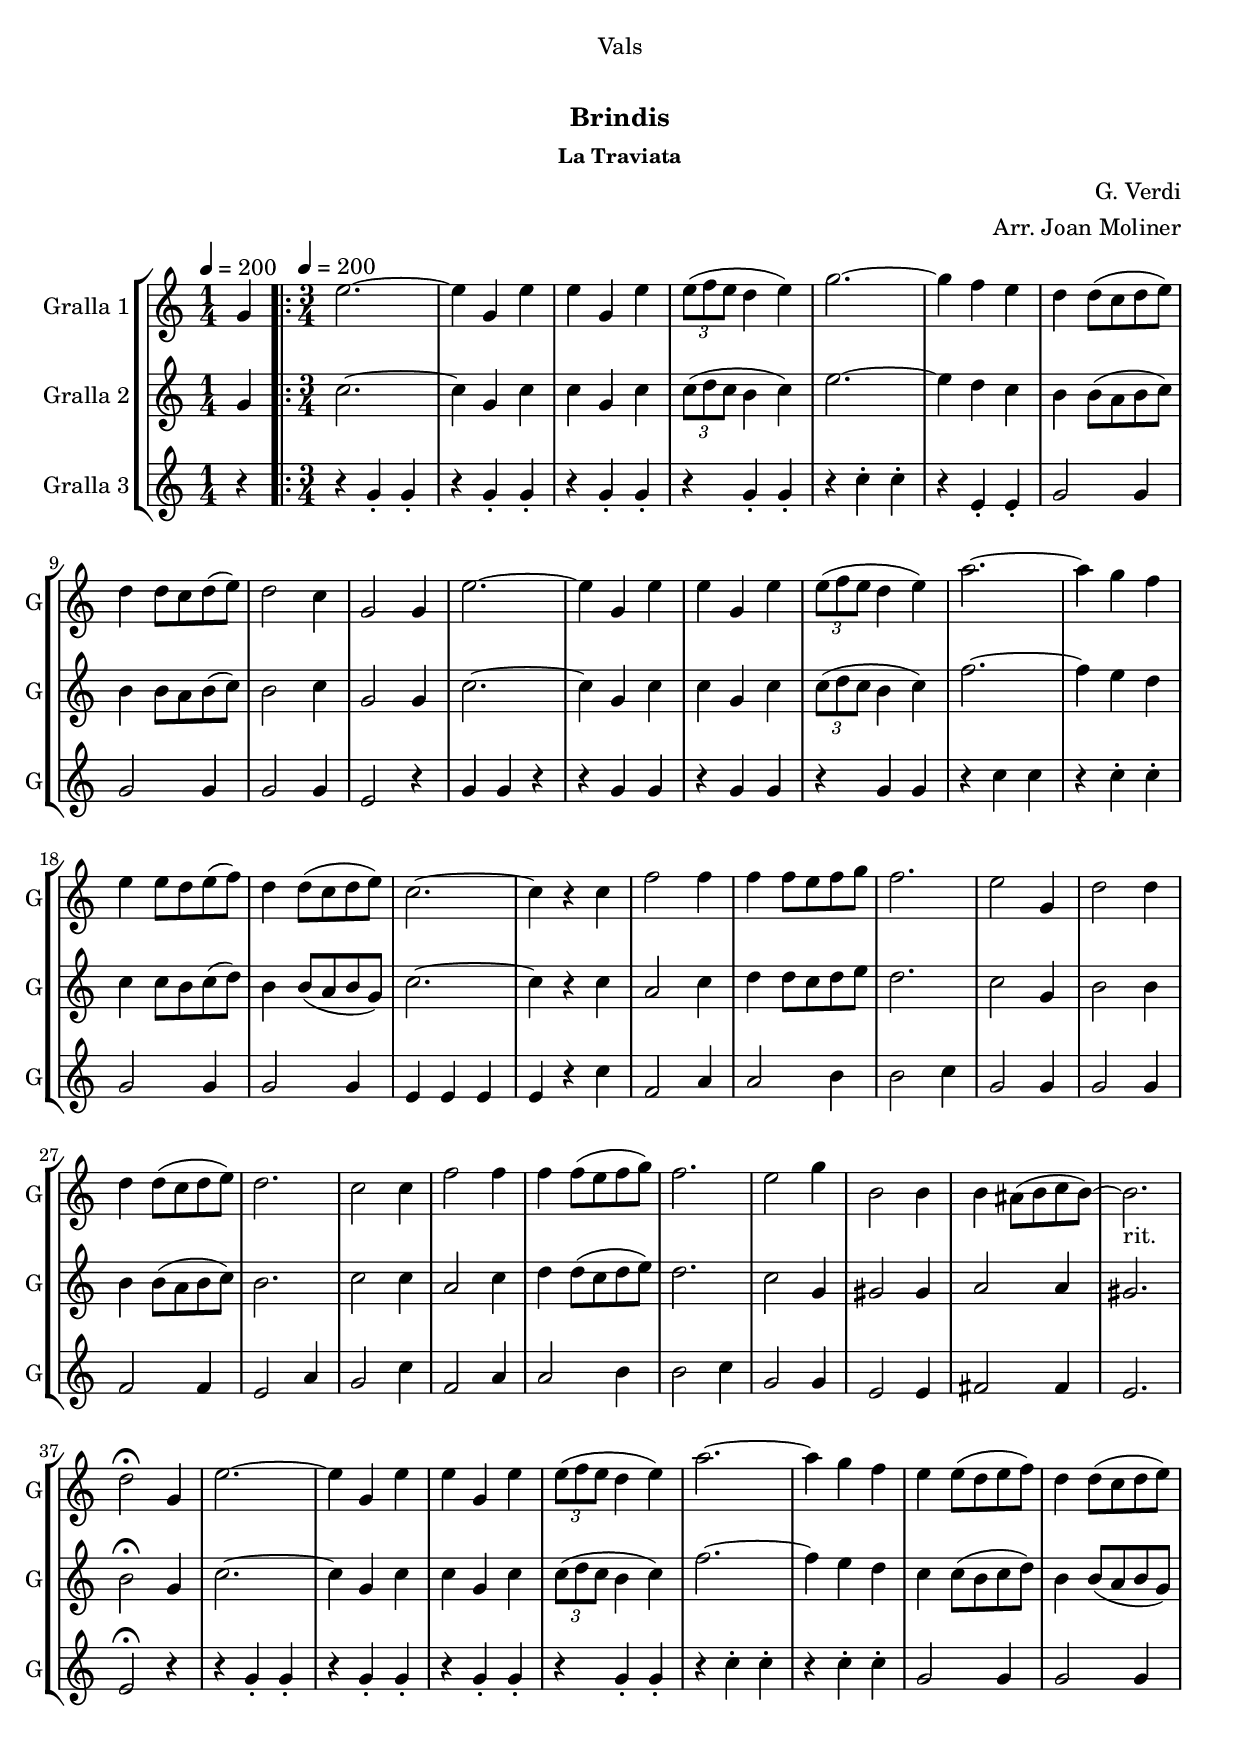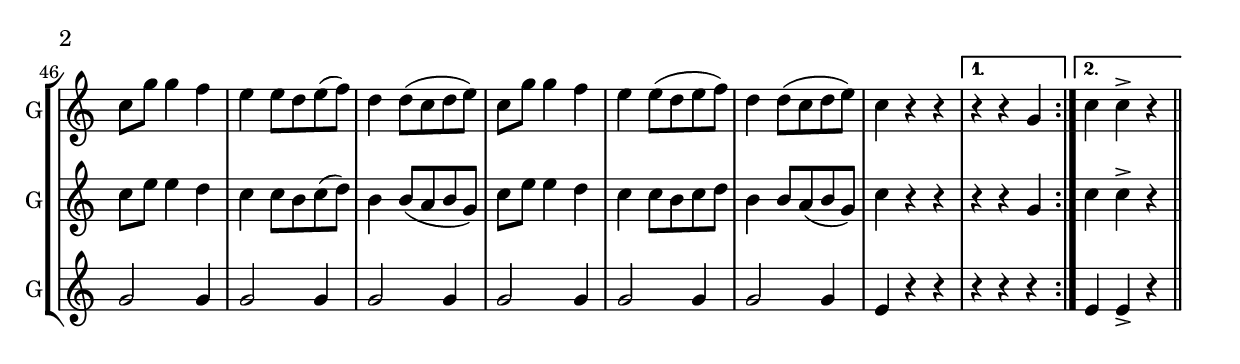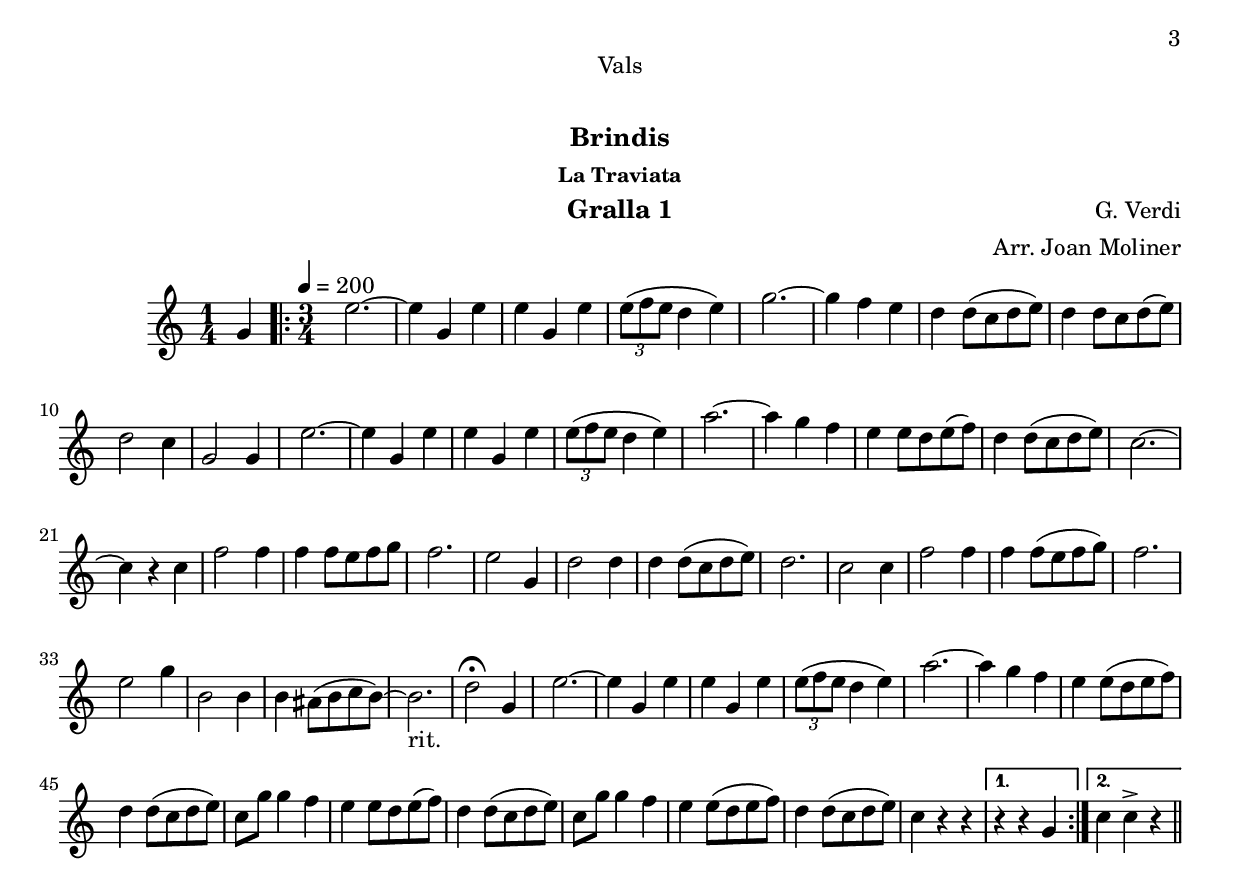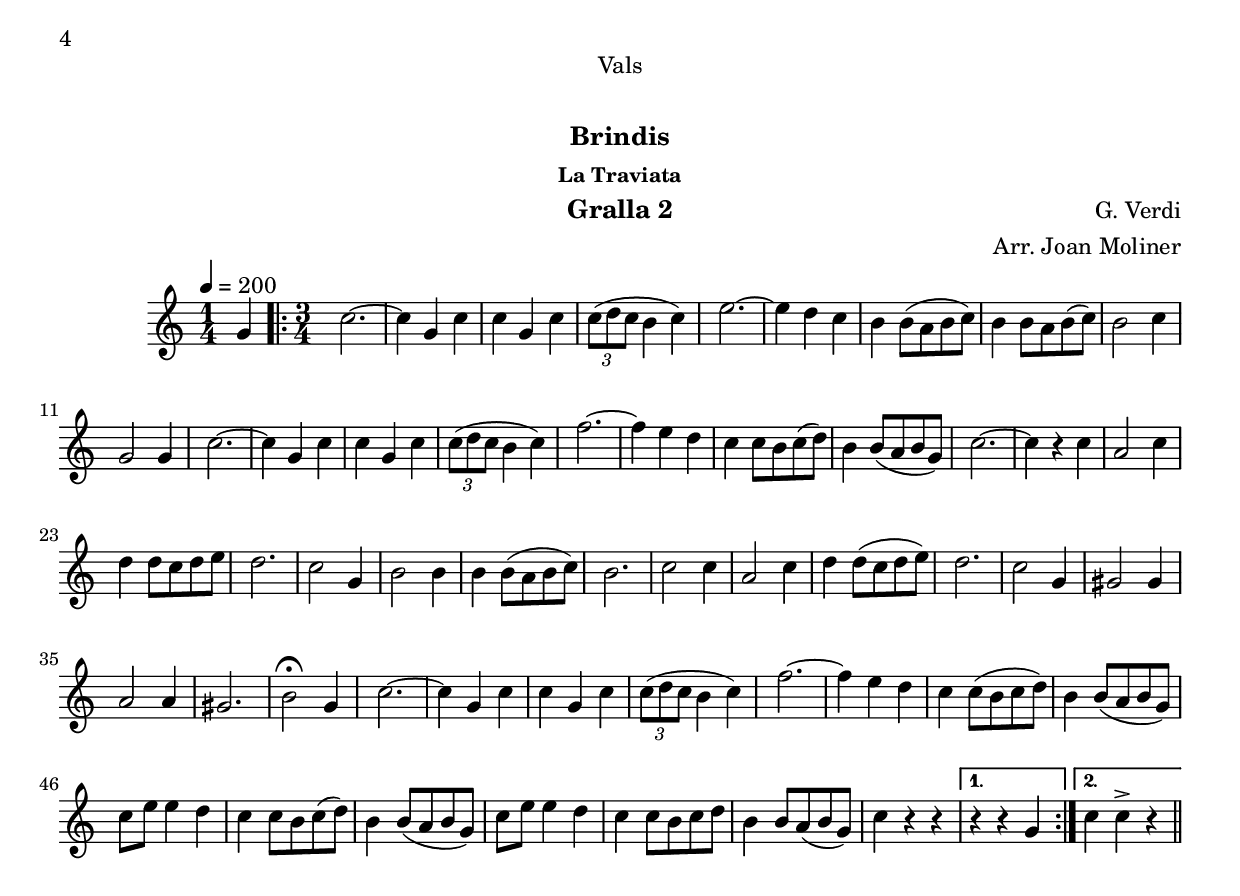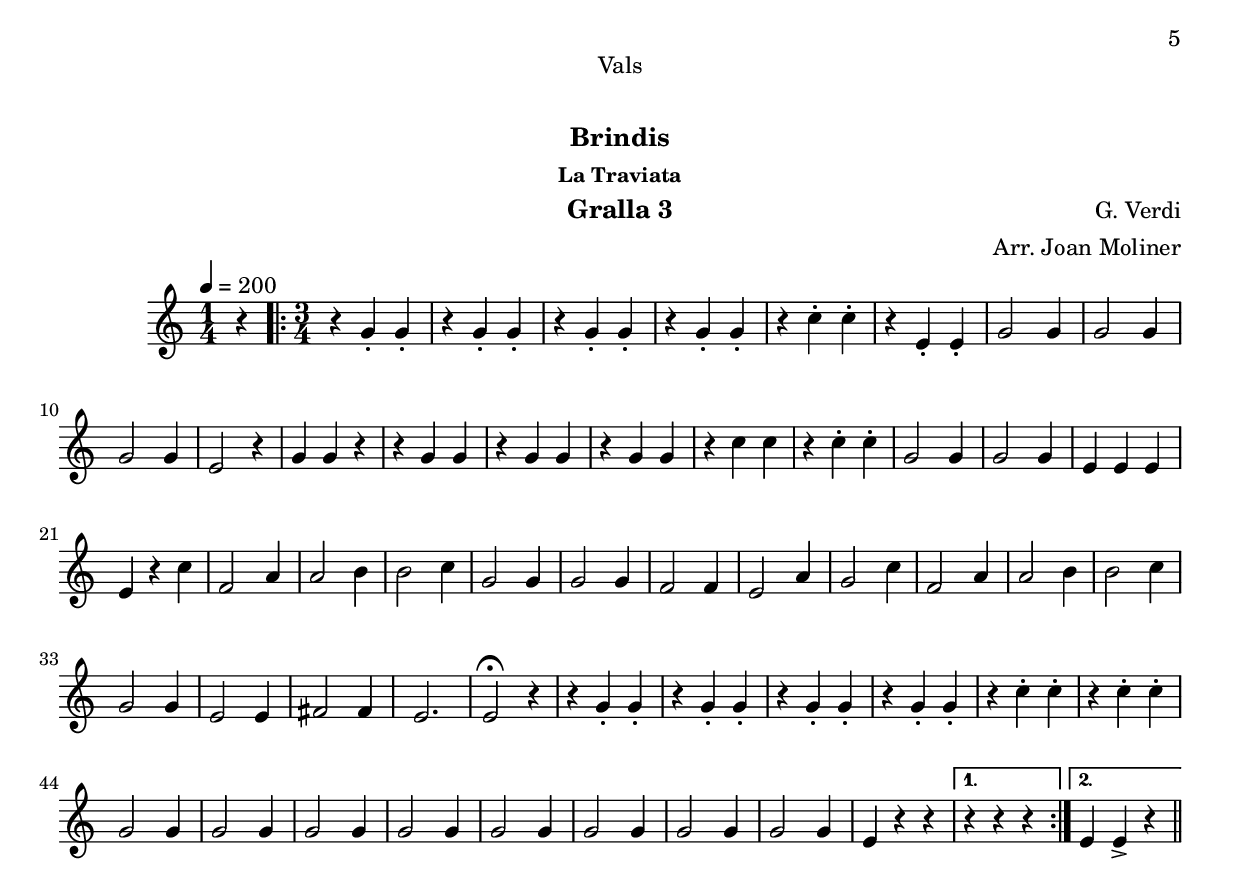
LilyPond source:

\version "2.22.1"

\header {
  dedication="Vals"
  title="  "
  subtitle="Brindis"
  subsubtitle="La Traviata"
  poet=""
  meter=""
  piece=""
  composer="G. Verdi"
  arranger="Arr. Joan Moliner"
  opus=""
  instrument=""
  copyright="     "
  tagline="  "
}

liniaroAa =
\relative g'
{
  \clef treble
  \key c \major
  \time 1/4
  g4 \tempo 4 = 200  |
  \time 3/4   \repeat volta 2 { e'2. ~  |
  e4 g, e'  |
  e4 g, e'  |
  %05
  \times 2/3 { e8 ( f e } d4 e )  |
  g2. ~  |
  g4 f e  |
  d4 d8 ( c d e )  |
  d4 d8 c d ( e )  |
  %10
  d2 c4  |
  g2 g4  |
  e'2. ~  |
  e4 g, e'  |
  e4 g, e'  |
  %15
  \times 2/3 { e8 ( f e } d4 e )   |
  a2. ~  |
  a4 g f  |
  e4 e8 d e ( f )  |
  d4 d8 ( c d e )  |
  %20
  c2. ~  |
  c4 r c  |
  f2 f4  |
  f4 f8 e f g  |
  f2.  |
  %25
  e2 g,4  |
  d'2 d4  |
  d4 d8 ( c d e )  |
  d2.  |
  c2 c4  |
  %30
  f2 f4  |
  f4 f8 ( e f g )  |
  f2.  |
  e2 g4  |
  b,2 b4  |
  %35
  b4 ais8 ( b c b ~ )  |
  b2. _"rit."  |
  d2 \fermata g,4  |
  e'2. ~  |
  e4 g, e'  |
  %40
  e4 g, e'  |
  \times 2/3 { e8 ( f e } d4 e )  |
  a2. ~  |
  a4 g f  |
  e4 e8 ( d e f )  |
  %45
  d4 d8 ( c d e )  |
  c8 g' g4 f  |
  e4 e8 d e ( f )  |
  d4 d8 ( c d e )  |
  c8 g' g4 f  |
  %50
  e4 e8 ( d e f )  |
  d4 d8 ( c d e )  |
  c4 r r }
  \alternative { { r4 r g }
  { c4 c-> r } } \bar "||"
}

liniaroAb =
\relative g'
{
  \tempo 4 = 200
  \clef treble
  \key c \major
  \time 1/4
  g4  |
  \time 3/4   \repeat volta 2 { c2. ~  |
  c4 g c  |
  c4 g c  |
  %05
  \times 2/3 { c8 ( d c } b4 c )  |
  e2. ~  |
  e4 d c  |
  b4 b8 ( a b c )  |
  b4 b8 a b ( c )  |
  %10
  b2 c4  |
  g2 g4  |
  c2. ~  |
  c4 g c  |
  c4 g c  |
  %15
  \times 2/3 { c8 ( d c } b4 c )   |
  f2. ~  |
  f4 e d  |
  c4 c8 b c ( d )  |
  b4 b8 ( a b g )  |
  %20
  c2. ~  |
  c4 r c  |
  a2 c4  |
  d4 d8 c d e  |
  d2.  |
  %25
  c2 g4  |
  b2 b4  |
  b4 b8 ( a b c )  |
  b2.  |
  c2 c4  |
  %30
  a2 c4  |
  d4 d8 ( c d e )  |
  d2.  |
  c2 g4  |
  gis2 gis4  |
  %35
  a2 a4  |
  gis2.   |
  b2 \fermata g4  |
  c2. ~  |
  c4 g c  |
  %40
  c4 g c  |
  \times 2/3 { c8 ( d c } b4 c )  |
  f2. ~  |
  f4 e d  |
  c4 c8 ( b c d )  |
  %45
  b4 b8 ( a b g )  |
  c8 e e4 d  |
  c4 c8 b c ( d )  |
  b4 b8 ( a b g )  |
  c8 e e4 d  |
  %50
  c4 c8 b c d  |
  b4 b8 a ( b g )  |
  c4 r r }
  \alternative { { r4 r g }
  { c4 c-> r } } \bar "||"
}

liniaroAc =
\relative g'
{
  \tempo 4 = 200
  \clef treble
  \key c \major
  \time 1/4
  r4  |
  \time 3/4   \repeat volta 2 { r4 g-. g-.  |
  r4 g-. g-.  |
  r4 g-. g-.  |
  %05
  r4 g-. g-.  |
  r4 c-. c-.  |
  r4 e,-. e-.  |
  g2 g4  |
  g2 g4  |
  %10
  g2 g4  |
  e2 r4  |
  g4 g r4  | % kompletite
  r4 g g  |
  r4 g g  |
  %15
  r4 g g  |
  r4 c c  |
  r4 c-. c-.  |
  g2 g4  |
  g2 g4  |
  %20
  e4 e e  |
  e4 r c'  |
  f,2 a4  |
  a2 b4  |
  b2 c4  |
  %25
  g2 g4  |
  g2 g4  |
  f2 f4  |
  e2 a4  |
  g2 c4  |
  %30
  f,2 a4  |
  a2 b4  |
  b2 c4  |
  g2 g4  |
  e2 e4  |
  %35
  fis2 fis4  |
  e2.   |
  e2 \fermata r4  |
  r4 g-. g-.  |
  r4 g-. g-.  |
  %40
  r4 g-. g-.  |
  r4 g-. g-.  |
  r4 c-. c-.  |
  r4 c-. c-.  |
  g2 g4  |
  %45
  g2 g4  |
  g2 g4  |
  g2 g4  |
  g2 g4  |
  g2 g4  |
  %50
  g2 g4  |
  g2 g4  |
  e4 r r }
  \alternative { { r4 r r }
  { e4 e-> r } } \bar "||"
}

\bookpart {
  \score {
    \new StaffGroup {
      \override Score.RehearsalMark #'self-alignment-X = #LEFT
      <<
        \new Staff \with {instrumentName = #"Gralla 1" shortInstrumentName = #"G"} \liniaroAa
        \new Staff \with {instrumentName = #"Gralla 2" shortInstrumentName = #"G"} \liniaroAb
        \new Staff \with {instrumentName = #"Gralla 3" shortInstrumentName = #"G"} \liniaroAc
      >>
    }
    \layout {}
  }
  \score { \unfoldRepeats
    \new StaffGroup {
      \override Score.RehearsalMark #'self-alignment-X = #LEFT
      <<
        \new Staff \with {instrumentName = #"Gralla 1" shortInstrumentName = #"G"} \liniaroAa
        \new Staff \with {instrumentName = #"Gralla 2" shortInstrumentName = #"G"} \liniaroAb
        \new Staff \with {instrumentName = #"Gralla 3" shortInstrumentName = #"G"} \liniaroAc
      >>
    }
    \midi {}
  }
}

\bookpart {
  \header {instrument="Gralla 1"}
  \score {
    \new StaffGroup {
      \override Score.RehearsalMark #'self-alignment-X = #LEFT
      <<
        \new Staff \liniaroAa
      >>
    }
    \layout {}
  }
  \score { \unfoldRepeats
    \new StaffGroup {
      \override Score.RehearsalMark #'self-alignment-X = #LEFT
      <<
        \new Staff \liniaroAa
      >>
    }
    \midi {}
  }
}

\bookpart {
  \header {instrument="Gralla 2"}
  \score {
    \new StaffGroup {
      \override Score.RehearsalMark #'self-alignment-X = #LEFT
      <<
        \new Staff \liniaroAb
      >>
    }
    \layout {}
  }
  \score { \unfoldRepeats
    \new StaffGroup {
      \override Score.RehearsalMark #'self-alignment-X = #LEFT
      <<
        \new Staff \liniaroAb
      >>
    }
    \midi {}
  }
}

\bookpart {
  \header {instrument="Gralla 3"}
  \score {
    \new StaffGroup {
      \override Score.RehearsalMark #'self-alignment-X = #LEFT
      <<
        \new Staff \liniaroAc
      >>
    }
    \layout {}
  }
  \score { \unfoldRepeats
    \new StaffGroup {
      \override Score.RehearsalMark #'self-alignment-X = #LEFT
      <<
        \new Staff \liniaroAc
      >>
    }
    \midi {}
  }
}

